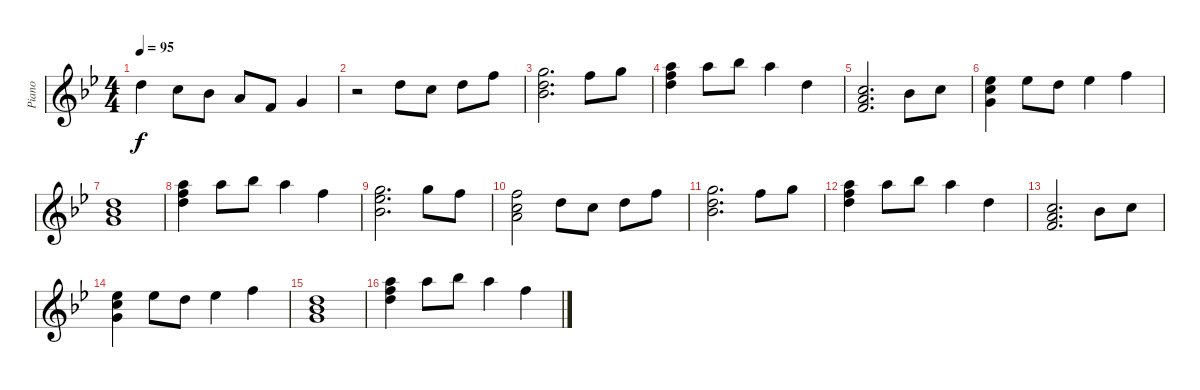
\track ("Piano" "Piano") {instrument acousticgrandpiano}
\staff {score}
\tuning (E4 B3 G3 D3 A2 E2) {hide}
\ts (4 4)
\tempo 95
\clef g2
\ks gminor
10.1.4{dy f} 8.1.8 6.1.8 5.1.8 1.1.8 3.1.4 |
r.2 10.1.8 8.1.8 10.1.8 18.2.8 |
(6.1 15.2 24.3).2{d} 13.1.8 15.1.8 |
(10.1 18.2 26.3).4 17.1.8 18.1.8 17.1.4 10.1.4 |
(1.1 13.2 14.3).2{d} 6.1.8 8.1.8 |
(11.1 13.2 12.3).4 11.1.8 10.1.8 11.1.4 13.1.4 |
(3.1 11.2 19.3).1 |
(17.1 18.2 19.3).4 17.1.8 18.1.8 17.1.4 13.1.4 |
(11.1 20.2 15.3).2{d} 15.1.8 18.2.8 |
(8.1 18.2 14.3).2 10.1.8 8.1.8 10.1.8 13.1.8 |
(6.1 15.2 24.3).2{d} 13.1.8 15.1.8 |
(10.1 18.2 26.3).4 17.1.8 18.1.8 17.1.4 10.1.4 |
(1.1 13.2 14.3).2{d} 6.1.8 8.1.8 |
(11.1 13.2 12.3).4 11.1.8 10.1.8 11.1.4 13.1.4 |
(3.1 11.2 19.3).1 |
(17.1 18.2 19.3).4 17.1.8 18.1.8 17.1.4 13.1.4
